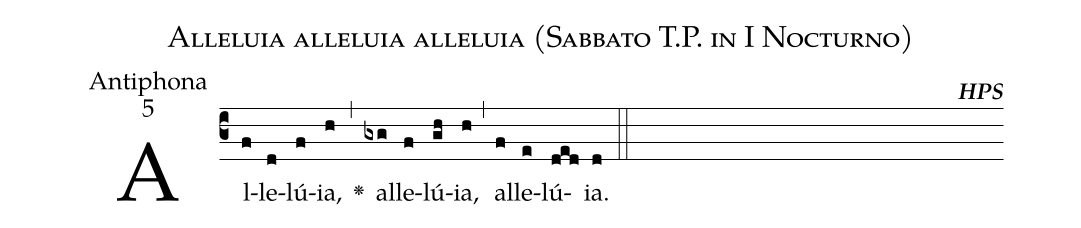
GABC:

name:Alleluia alleluia alleluia (Sabbato T.P. in I Nocturno);
office-part:Antiphona;
mode:5;
commentary:{\bfseries HPS};
%%
(c3)Al(f)le(d)lú(f)ia,(h) <v>\greheightstar</v>(,) al(gxg)le(f)lú(gh)ia,(h) (,) al(f)le(e)lú(ded)ia.(d) (::)
